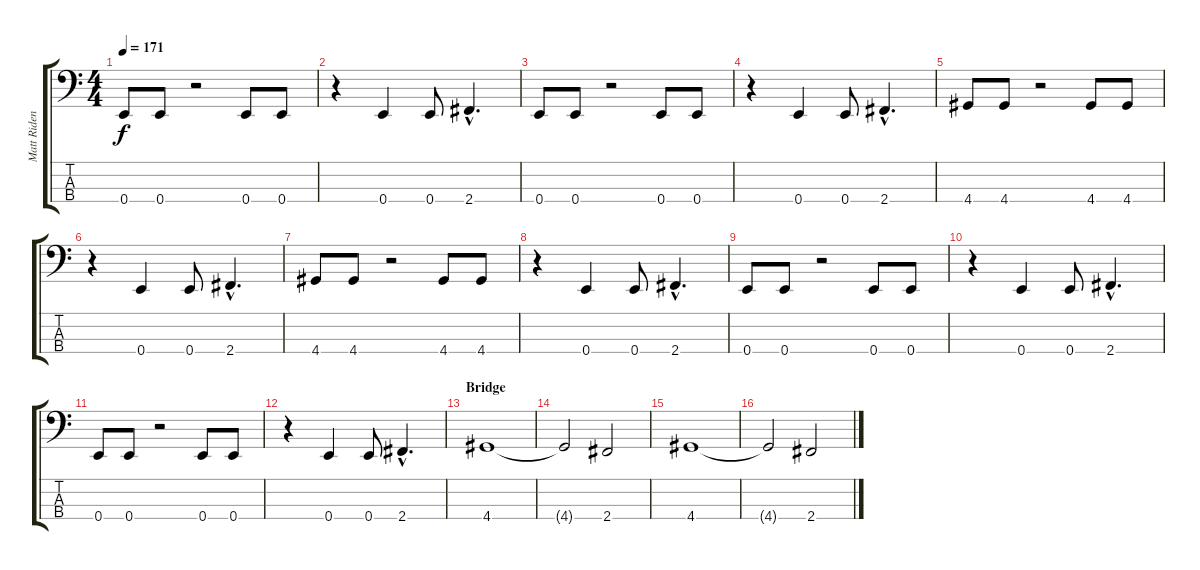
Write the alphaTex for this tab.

\track ("Matt Ridenour (Bass)" "Matt Riden") {instrument electricbasspick}
\staff {score tabs}
\tuning (G2 D2 A1 E1) {hide}
\ts (4 4)
\tempo 171
\clef f4
\ks c
0.4.8{dy f} 0.4.8 r.2 0.4.8 0.4.8 |
r.4 0.4.4 0.4.8 2.4{hac}.4{d} |
0.4.8 0.4.8 r.2 0.4.8 0.4.8 |
r.4 0.4.4 0.4.8 2.4{hac}.4{d} |
4.4.8 4.4.8 r.2 4.4.8 4.4.8 |
r.4 0.4.4 0.4.8 2.4{hac}.4{d} |
4.4.8 4.4.8 r.2 4.4.8 4.4.8 |
r.4 0.4.4 0.4.8 2.4{hac}.4{d} |
0.4.8 0.4.8 r.2 0.4.8 0.4.8 |
r.4 0.4.4 0.4.8 2.4{hac}.4{d} |
0.4.8 0.4.8 r.2 0.4.8 0.4.8 |
r.4 0.4.4 0.4.8 2.4{hac}.4{d} |
\section ("" "Bridge")
4.4.1 |
4.4{t}.2 2.4.2 |
4.4.1 |
4.4{t}.2 2.4.2
